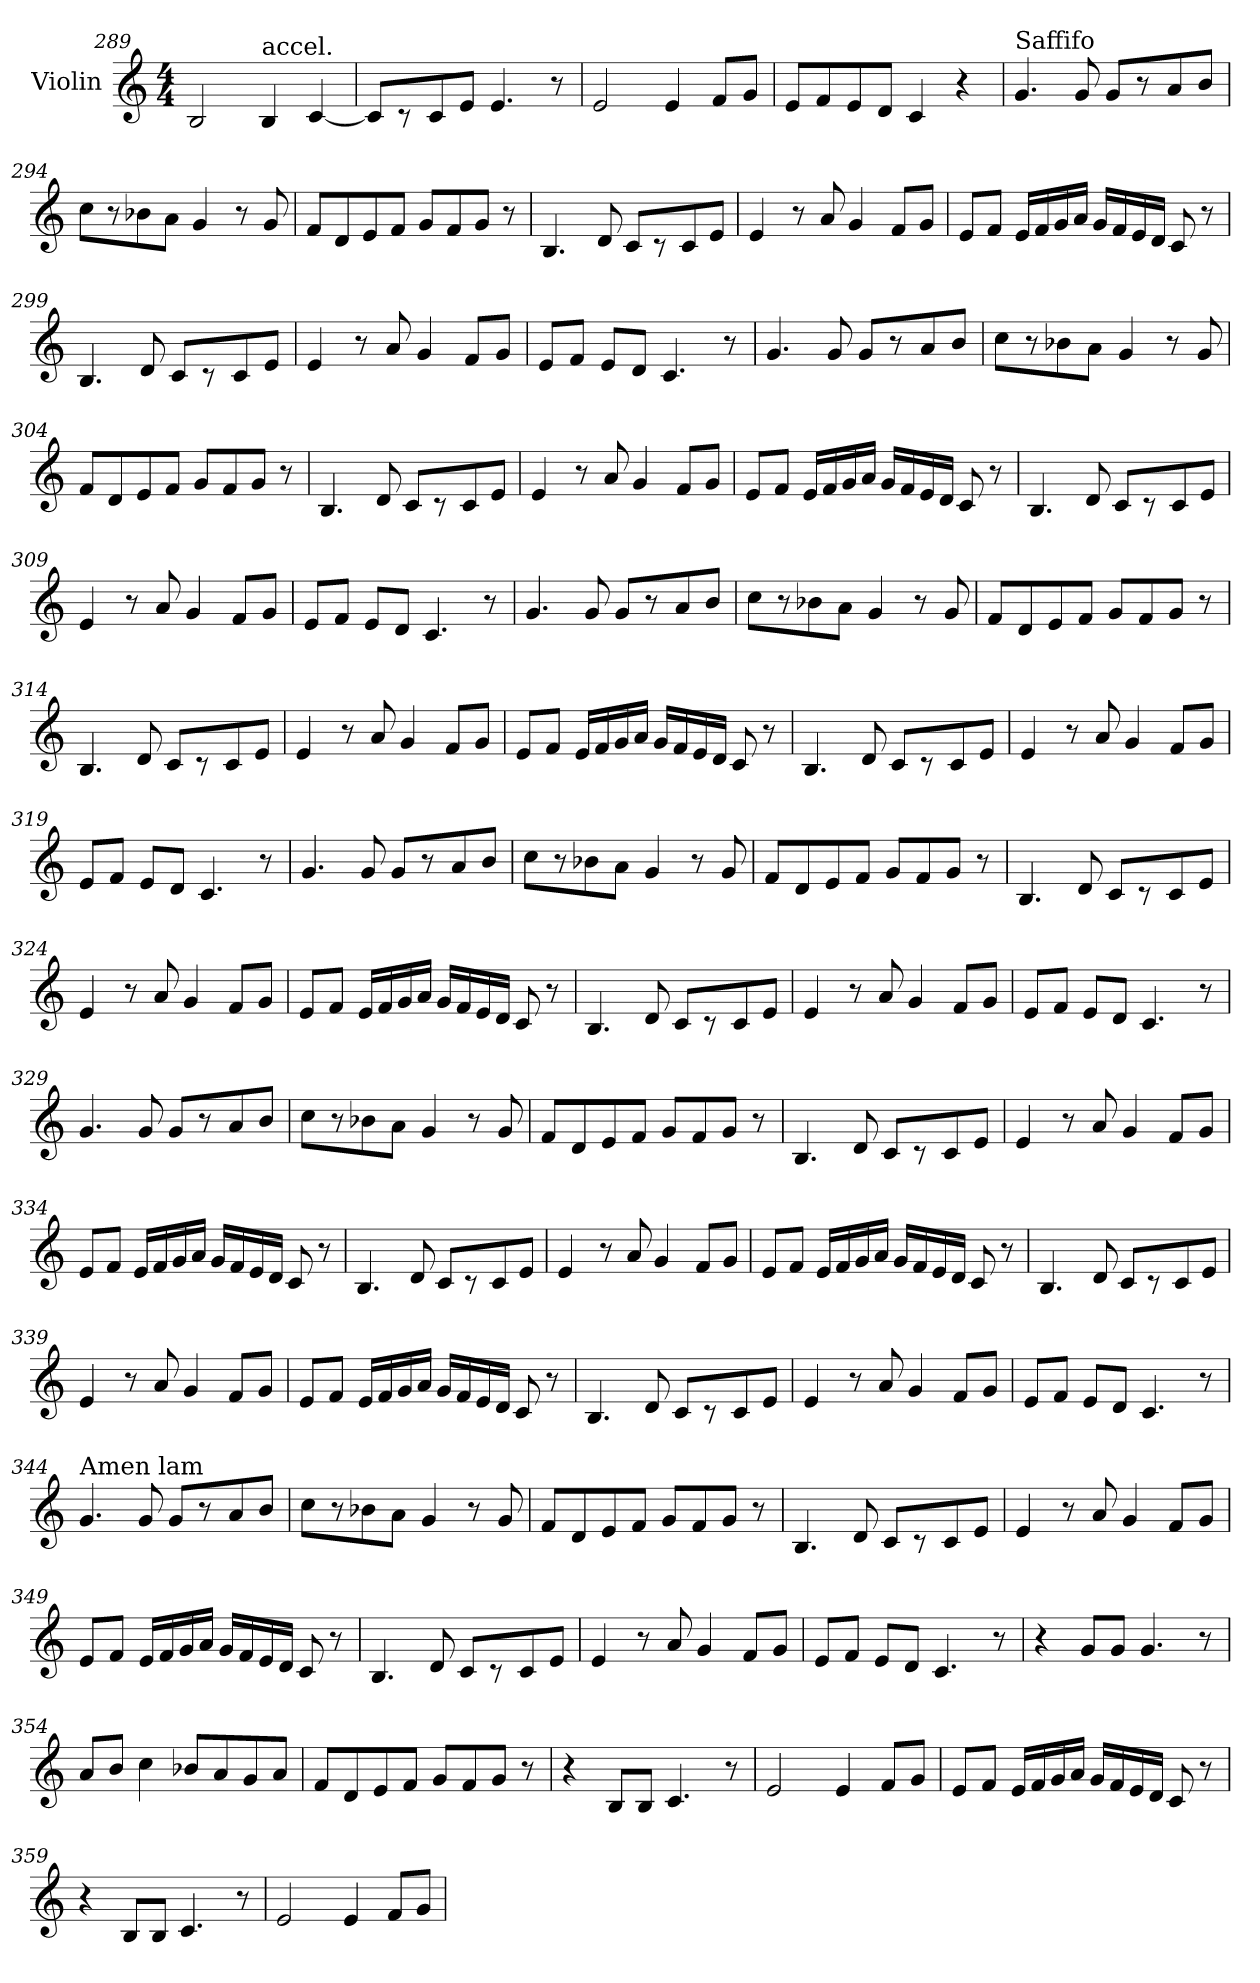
**kern
*part1
*staff1
*I"Violin
!!LO:PB:g=z
*clefG2
*k[]
*C:
*M4/4
=289
2B/
!LO:TX:a:t=accel.
4B/
[4c/
=290
8c/L]
8r
8c/
8e/J
4.e/
8r
=291
2e/
4e/
8f/L
8g/J
=292
8e/L
8f/
8e/
8d/J
4c/
4r
!!LO:PB:g=z
=293
*MM70
!LO:TX:a:t=Saffifo
4.g/
8g/
8g/L
8r
8a/
8b/J
!!LO:PB:g=z
=294
8cc\L
8r
8b-X\
8a\J
4g/
8r
8g/
=295
8f/L
8d/
8e/
8f/J
8g/L
8f/
8g/J
8r
!!LO:LB:g=z
=296
4.B/
8d/
8c/L
8r
8c/
8e/J
=297
4e/
8r
8a/
4g/
8f/L
8g/J
=298
8e/L
8f/J
16e/LL
16f/
16g/
16a/JJ
16g/LL
16f/
16e/
16d/JJ
8c/
8r
!!LO:LB:g=z
=299
4.B/
8d/
8c/L
8r
8c/
8e/J
=300
4e/
8r
8a/
4g/
8f/L
8g/J
=301
8e/L
8f/J
8e/L
8d/J
4.c/
8r
=302
4.g/
8g/
8g/L
8r
8a/
8b/J
!!LO:PB:g=z
=303
8cc\L
8r
8b-X\
8a\J
4g/
8r
8g/
!!LO:PB:g=z
=304
8f/L
8d/
8e/
8f/J
8g/L
8f/
8g/J
8r
!!LO:LB:g=z
=305
4.B/
8d/
8c/L
8r
8c/
8e/J
=306
4e/
8r
8a/
4g/
8f/L
8g/J
=307
8e/L
8f/J
16e/LL
16f/
16g/
16a/JJ
16g/LL
16f/
16e/
16d/JJ
8c/
8r
!!LO:LB:g=z
=308
4.B/
8d/
8c/L
8r
8c/
8e/J
=309
4e/
8r
8a/
4g/
8f/L
8g/J
=310
8e/L
8f/J
8e/L
8d/J
4.c/
8r
=311
4.g/
8g/
8g/L
8r
8a/
8b/J
!!LO:PB:g=z
=312
8cc\L
8r
8b-X\
8a\J
4g/
8r
8g/
!!LO:PB:g=z
=313
8f/L
8d/
8e/
8f/J
8g/L
8f/
8g/J
8r
!!LO:PB:g=z
=314
4.B/
8d/
8c/L
8r
8c/
8e/J
=315
4e/
8r
8a/
4g/
8f/L
8g/J
=316
8e/L
8f/J
16e/LL
16f/
16g/
16a/JJ
16g/LL
16f/
16e/
16d/JJ
8c/
8r
!!LO:LB:g=z
=317
4.B/
8d/
8c/L
8r
8c/
8e/J
=318
4e/
8r
8a/
4g/
8f/L
8g/J
=319
8e/L
8f/J
8e/L
8d/J
4.c/
8r
=320
4.g/
8g/
8g/L
8r
8a/
8b/J
!!LO:PB:g=z
=321
8cc\L
8r
8b-X\
8a\J
4g/
8r
8g/
!!LO:PB:g=z
=322
8f/L
8d/
8e/
8f/J
8g/L
8f/
8g/J
8r
!!LO:LB:g=z
=323
4.B/
8d/
8c/L
8r
8c/
8e/J
=324
4e/
8r
8a/
4g/
8f/L
8g/J
=325
8e/L
8f/J
16e/LL
16f/
16g/
16a/JJ
16g/LL
16f/
16e/
16d/JJ
8c/
8r
!!LO:LB:g=z
=326
4.B/
8d/
8c/L
8r
8c/
8e/J
=327
4e/
8r
8a/
4g/
8f/L
8g/J
=328
8e/L
8f/J
8e/L
8d/J
4.c/
8r
=329
4.g/
8g/
8g/L
8r
8a/
8b/J
!!LO:PB:g=z
=330
8cc\L
8r
8b-X\
8a\J
4g/
8r
8g/
!!LO:PB:g=z
=331
8f/L
8d/
8e/
8f/J
8g/L
8f/
8g/J
8r
!!LO:LB:g=z
=332
4.B/
8d/
8c/L
8r
8c/
8e/J
=333
4e/
8r
8a/
4g/
8f/L
8g/J
=334
8e/L
8f/J
16e/LL
16f/
16g/
16a/JJ
16g/LL
16f/
16e/
16d/JJ
8c/
8r
!!LO:LB:g=z
=335
4.B/
8d/
8c/L
8r
8c/
8e/J
=336
4e/
8r
8a/
4g/
8f/L
8g/J
=337
8e/L
8f/J
16e/LL
16f/
16g/
16a/JJ
16g/LL
16f/
16e/
16d/JJ
8c/
8r
!!LO:PB:g=z
=338
4.B/
8d/
8c/L
8r
8c/
8e/J
=339
4e/
8r
8a/
4g/
8f/L
8g/J
=340
8e/L
8f/J
16e/LL
16f/
16g/
16a/JJ
16g/LL
16f/
16e/
16d/JJ
8c/
8r
!!LO:LB:g=z
=341
4.B/
8d/
8c/L
8r
8c/
8e/J
=342
4e/
8r
8a/
4g/
8f/L
8g/J
=343
8e/L
8f/J
8e/L
8d/J
4.c/
8r
=344
!LO:TX:a:t=Amen lam
4.g/
8g/
8g/L
8r
8a/
8b/J
!!LO:PB:g=z
=345
8cc\L
8r
8b-X\
8a\J
4g/
8r
8g/
!!LO:PB:g=z
=346
8f/L
8d/
8e/
8f/J
8g/L
8f/
8g/J
8r
!!LO:LB:g=z
=347
4.B/
8d/
8c/L
8r
8c/
8e/J
=348
4e/
8r
8a/
4g/
8f/L
8g/J
=349
8e/L
8f/J
16e/LL
16f/
16g/
16a/JJ
16g/LL
16f/
16e/
16d/JJ
8c/
8r
!!LO:LB:g=z
=350
4.B/
8d/
8c/L
8r
8c/
8e/J
=351
4e/
8r
8a/
4g/
8f/L
8g/J
=352
8e/L
8f/J
8e/L
8d/J
4.c/
8r
=353
4r
8g/L
8g/J
4.g/
8r
!!LO:PB:g=z
=354
8a/L
8b/J
4cc\
8b-X/L
8a/
8g/
8a/J
!!LO:PB:g=z
=355
8f/L
8d/
8e/
8f/J
8g/L
8f/
8g/J
8r
!!LO:LB:g=z
=356
4r
8B/L
8B/J
4.c/
8r
=357
2e/
4e/
8f/L
8g/J
=358
8e/L
8f/J
16e/LL
16f/
16g/
16a/JJ
16g/LL
16f/
16e/
16d/JJ
8c/
8r
!!LO:LB:g=z
=359
4r
8B/L
8B/J
4.c/
8r
=360
2e/
4e/
8f/L
8g/J
=
*-
